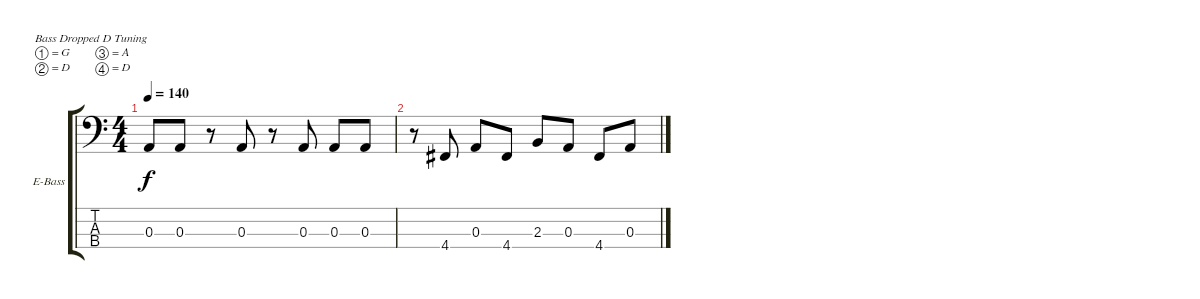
\bracketExtendMode groupsimilarinstruments
\firstSystemTrackNameOrientation horizontal
\otherSystemsTrackNameOrientation horizontal
\track ("Bass" "E-Bass") {instrument electricbassfinger}
\staff {score tabs}
\tuning (G2 D2 A1 D1)
\ts (4 4)
\tempo 140
\clef f4
\ks c
0.3.8{dy f} 0.3.8 r.8 0.3.8 r.8 0.3.8 0.3.8 0.3.8 |
r.8 4.4.8 0.3.8 4.4.8 2.3.8 0.3.8 4.4.8 0.3.8
